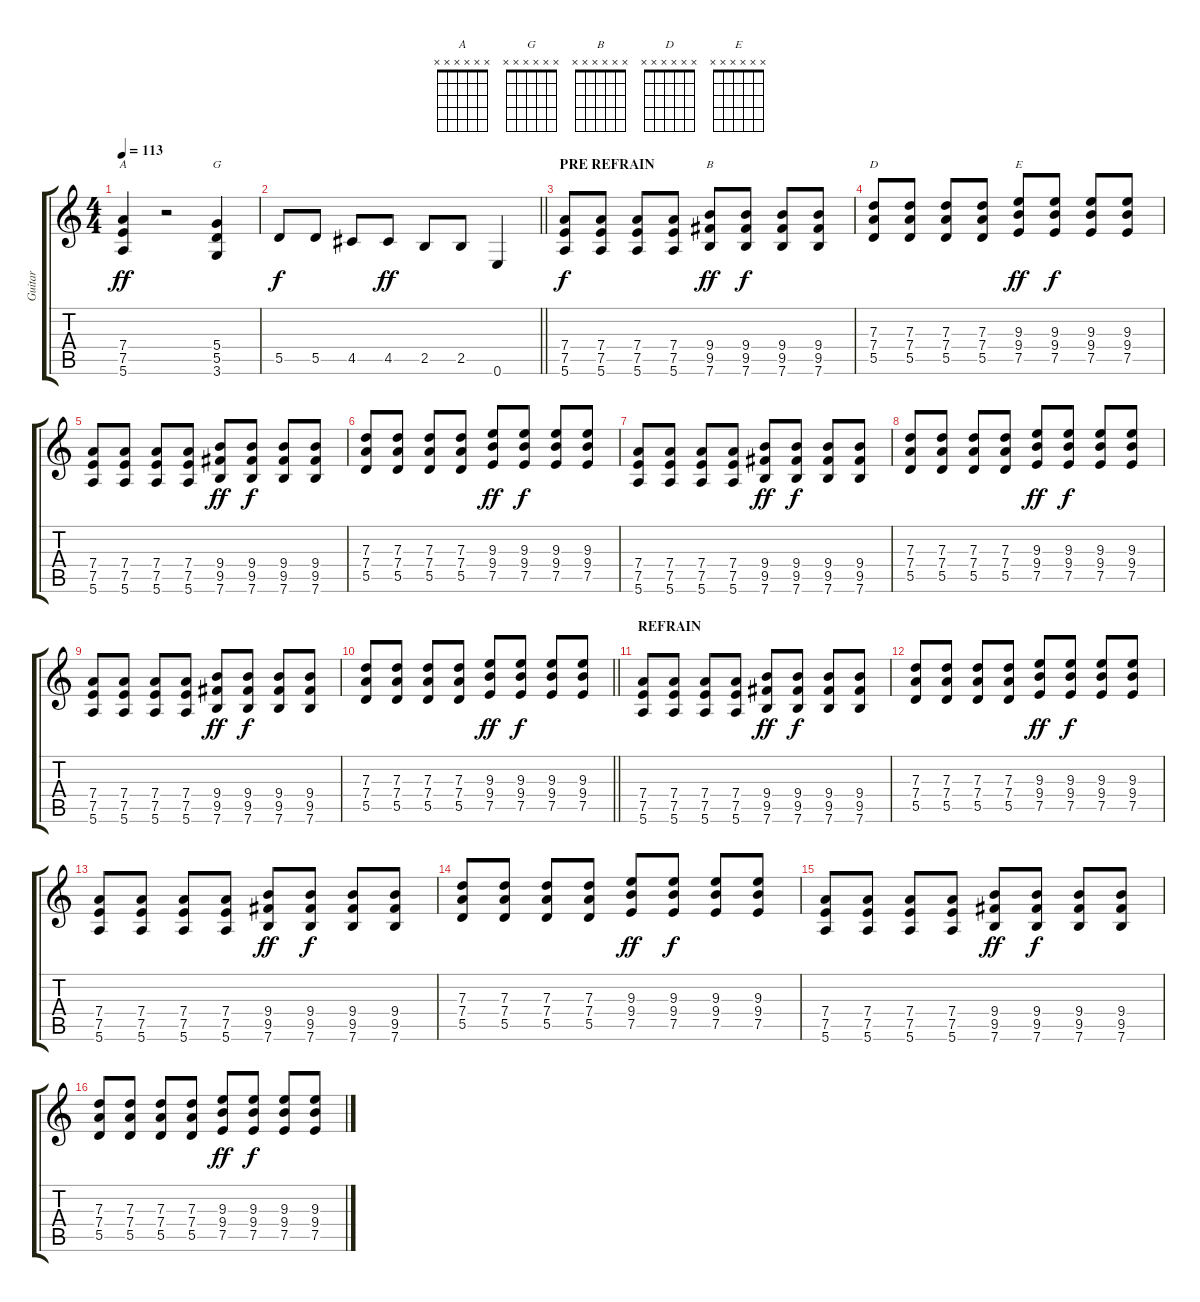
\track ("Guitar" "Guitar") {instrument electricguitarclean}
\staff {score tabs}
\tuning (E4 B3 G3 D3 A2 E2) {hide}
\chord ("A" x x x x x x)
\chord ("G" x x x x x x)
\chord ("B" x x x x x x)
\chord ("D" x x x x x x)
\chord ("E" x x x x x x)
\ts (4 4)
\tempo 113
\clef g2
\ks c
(7.4 7.5 5.6).4{ch "A" dy ff} r.2 (5.4 5.5 3.6).4{ch "G"} |
\barLineRight lightlight
5.5.8{dy f} 5.5.8 4.5.8 4.5.8{dy ff} 2.5.8 2.5.8 0.6.4 |
\section ("" "PRE REFRAIN")
(7.4 7.5 5.6).8{dy f} (7.4 7.5 5.6).8 (7.4 7.5 5.6).8 (7.4 7.5 5.6).8 (9.4 9.5 7.6).8{ch "B" dy ff} (9.4 9.5 7.6).8{dy f} (9.4 9.5 7.6).8 (9.4 9.5 7.6).8 |
(7.3 7.4 5.5).8{ch "D"} (7.3 7.4 5.5).8 (7.3 7.4 5.5).8 (7.3 7.4 5.5).8 (9.3 9.4 7.5).8{ch "E" dy ff} (9.3 9.4 7.5).8{dy f} (9.3 9.4 7.5).8 (9.3 9.4 7.5).8 |
(7.4 7.5 5.6).8 (7.4 7.5 5.6).8 (7.4 7.5 5.6).8 (7.4 7.5 5.6).8 (9.4 9.5 7.6).8{dy ff} (9.4 9.5 7.6).8{dy f} (9.4 9.5 7.6).8 (9.4 9.5 7.6).8 |
(7.3 7.4 5.5).8 (7.3 7.4 5.5).8 (7.3 7.4 5.5).8 (7.3 7.4 5.5).8 (9.3 9.4 7.5).8{dy ff} (9.3 9.4 7.5).8{dy f} (9.3 9.4 7.5).8 (9.3 9.4 7.5).8 |
(7.4 7.5 5.6).8 (7.4 7.5 5.6).8 (7.4 7.5 5.6).8 (7.4 7.5 5.6).8 (9.4 9.5 7.6).8{dy ff} (9.4 9.5 7.6).8{dy f} (9.4 9.5 7.6).8 (9.4 9.5 7.6).8 |
(7.3 7.4 5.5).8 (7.3 7.4 5.5).8 (7.3 7.4 5.5).8 (7.3 7.4 5.5).8 (9.3 9.4 7.5).8{dy ff} (9.3 9.4 7.5).8{dy f} (9.3 9.4 7.5).8 (9.3 9.4 7.5).8 |
(7.4 7.5 5.6).8 (7.4 7.5 5.6).8 (7.4 7.5 5.6).8 (7.4 7.5 5.6).8 (9.4 9.5 7.6).8{dy ff} (9.4 9.5 7.6).8{dy f} (9.4 9.5 7.6).8 (9.4 9.5 7.6).8 |
\barLineRight lightlight
(7.3 7.4 5.5).8 (7.3 7.4 5.5).8 (7.3 7.4 5.5).8 (7.3 7.4 5.5).8 (9.3 9.4 7.5).8{dy ff} (9.3 9.4 7.5).8{dy f} (9.3 9.4 7.5).8 (9.3 9.4 7.5).8 |
\section ("" "REFRAIN")
(7.4 7.5 5.6).8 (7.4 7.5 5.6).8 (7.4 7.5 5.6).8 (7.4 7.5 5.6).8 (9.4 9.5 7.6).8{dy ff} (9.4 9.5 7.6).8{dy f} (9.4 9.5 7.6).8 (9.4 9.5 7.6).8 |
(7.3 7.4 5.5).8 (7.3 7.4 5.5).8 (7.3 7.4 5.5).8 (7.3 7.4 5.5).8 (9.3 9.4 7.5).8{dy ff} (9.3 9.4 7.5).8{dy f} (9.3 9.4 7.5).8 (9.3 9.4 7.5).8 |
(7.4 7.5 5.6).8 (7.4 7.5 5.6).8 (7.4 7.5 5.6).8 (7.4 7.5 5.6).8 (9.4 9.5 7.6).8{dy ff} (9.4 9.5 7.6).8{dy f} (9.4 9.5 7.6).8 (9.4 9.5 7.6).8 |
(7.3 7.4 5.5).8 (7.3 7.4 5.5).8 (7.3 7.4 5.5).8 (7.3 7.4 5.5).8 (9.3 9.4 7.5).8{dy ff} (9.3 9.4 7.5).8{dy f} (9.3 9.4 7.5).8 (9.3 9.4 7.5).8 |
(7.4 7.5 5.6).8 (7.4 7.5 5.6).8 (7.4 7.5 5.6).8 (7.4 7.5 5.6).8 (9.4 9.5 7.6).8{dy ff} (9.4 9.5 7.6).8{dy f} (9.4 9.5 7.6).8 (9.4 9.5 7.6).8 |
(7.3 7.4 5.5).8 (7.3 7.4 5.5).8 (7.3 7.4 5.5).8 (7.3 7.4 5.5).8 (9.3 9.4 7.5).8{dy ff} (9.3 9.4 7.5).8{dy f} (9.3 9.4 7.5).8 (9.3 9.4 7.5).8
